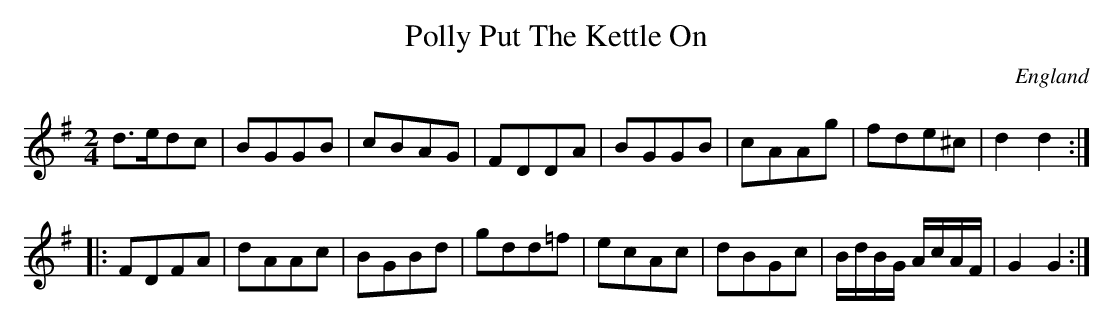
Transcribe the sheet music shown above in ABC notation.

X:1
T:Polly Put The Kettle On
L:1/8
M:2/4
O:England
K:G
d>edc|BGGB|cBAG|FDDA|BGGB|cAAg|fde^c|d2d2:|!
|:FDFA|dAAc|BGBd|gdd=f|ecAc|dBGc|B/d/B/G/ A/c/A/F/|G2G2:|
